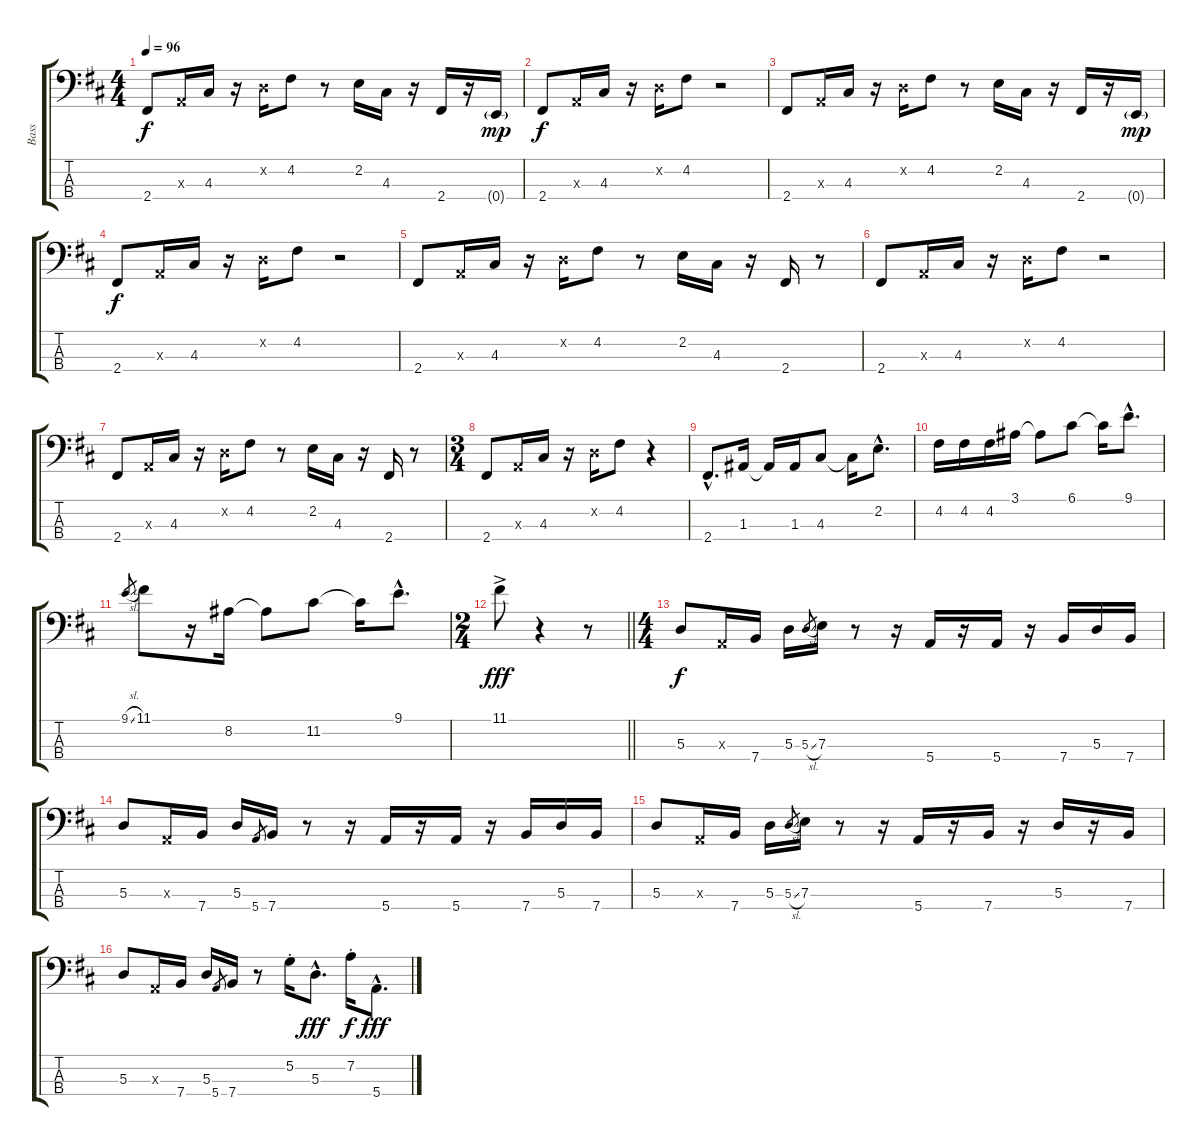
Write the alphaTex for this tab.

\track ("Bass" "Bass") {instrument electricbassfinger}
\staff {score tabs}
\tuning (G2 D2 A1 E1) {hide}
\ts (4 4)
\tempo 96
\clef f4
\ks d
2.4.8{dy f} 0.3{x}.16 4.3.16 r.16 0.2{x}.16 4.2.8 r.8 2.2.16 4.3.16 r.16 2.4.16 r.16 0.4{g}.16{dy mp} |
2.4.8{dy f} 0.3{x}.16 4.3.16 r.16 0.2{x}.16 4.2.8 r.2 |
2.4.8 0.3{x}.16 4.3.16 r.16 0.2{x}.16 4.2.8 r.8 2.2.16 4.3.16 r.16 2.4.16 r.16 0.4{g}.16{dy mp} |
2.4.8{dy f} 0.3{x}.16 4.3.16 r.16 0.2{x}.16 4.2.8 r.2 |
2.4.8 0.3{x}.16 4.3.16 r.16 0.2{x}.16 4.2.8 r.8 2.2.16 4.3.16 r.16 2.4.16 r.8 |
2.4.8 0.3{x}.16 4.3.16 r.16 0.2{x}.16 4.2.8 r.2 |
2.4.8 0.3{x}.16 4.3.16 r.16 0.2{x}.16 4.2.8 r.8 2.2.16 4.3.16 r.16 2.4.16 r.8 |
\ts (3 4)
2.4.8 0.3{x}.16 4.3.16 r.16 0.2{x}.16 4.2.8 r.4 |
2.4{hac}.8{d} 1.3.16 1.3{t}.16 1.3.16 4.3.8 4.3{t}.16 2.2{hac}.8{d} |
4.2.16 4.2.16 4.2.16 3.1.16 3.1{t}.8 6.1.8 6.1{t}.16 9.1{hac}.8{d} |
9.1{sl}.8{gr} 11.1.8 r.16 8.2.16 8.2{t}.8 11.2.8 11.2{t}.16 9.1{hac}.8{d} |
\ts (2 4)
\barLineRight lightlight
11.1{ac}.8{dy fff} r.4 r.8 |
\ts (4 4)
\section ("" "")
5.3.8{dy f} 0.3{x}.16 7.4.16 5.3.16 5.3{sl}.8{gr} 7.3.16 r.8 r.16 5.4.16 r.16 5.4.16 r.16 7.4.16 5.3.16 7.4.16 |
5.3.8 0.3{x}.16 7.4.16 5.3.16 5.4.8{gr} 7.4.16 r.8 r.16 5.4.16 r.16 5.4.16 r.16 7.4.16 5.3.16 7.4.16 |
5.3.8 0.3{x}.16 7.4.16 5.3.16 5.3{sl}.8{gr} 7.3.16 r.8 r.16 5.4.16 r.16 7.4.16 r.16 5.3.16 r.16 7.4.16 |
5.3.8 0.3{x}.16 7.4.16 5.3.16 5.4.8{gr} 7.4.16 r.8 5.2{st}.16 5.3{hac}.8{d dy fff} 7.2{st}.16{dy f} 5.4{hac}.8{d dy fff}
